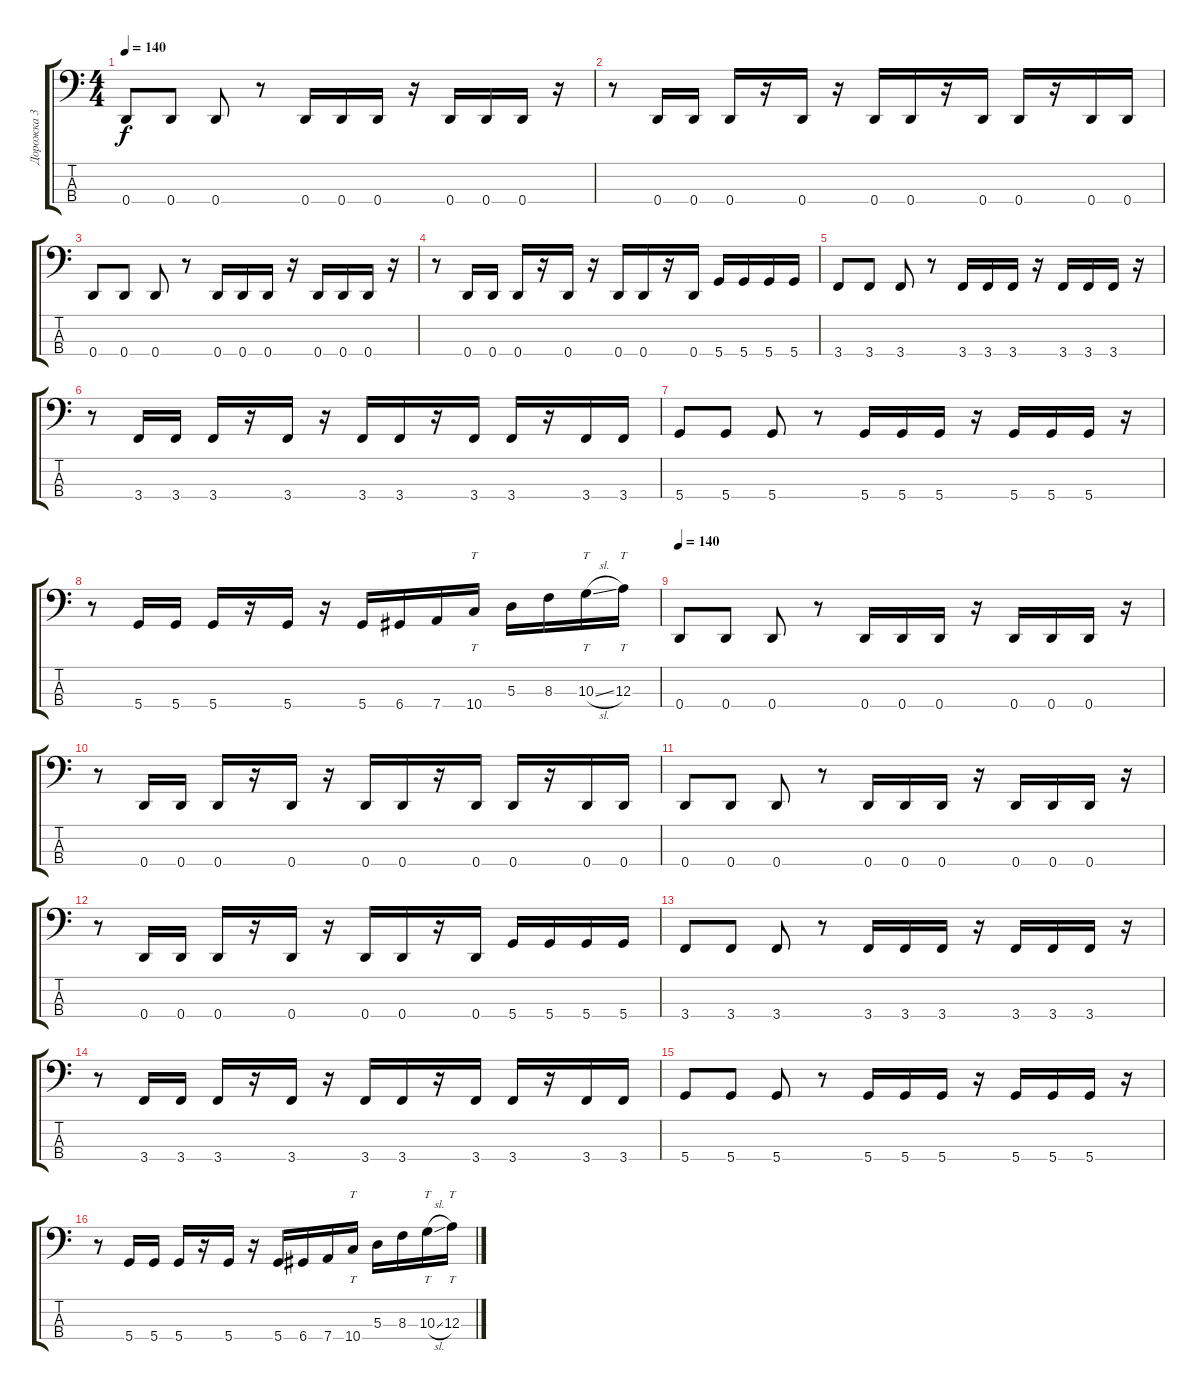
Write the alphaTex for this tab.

\track ("Дорожка 3" "Дорожка 3") {instrument electricbassfinger}
\staff {score tabs}
\tuning (G2 D2 A1 D1) {hide}
\ts (4 4)
\tempo 140
\clef f4
\ks c
0.4.8{dy f} 0.4.8 0.4.8 r.8 0.4.16 0.4.16 0.4.16 r.16 0.4.16 0.4.16 0.4.16 r.16 |
r.8 0.4.16 0.4.16 0.4.16 r.16 0.4.16 r.16 0.4.16 0.4.16 r.16 0.4.16 0.4.16 r.16 0.4.16 0.4.16 |
0.4.8 0.4.8 0.4.8 r.8 0.4.16 0.4.16 0.4.16 r.16 0.4.16 0.4.16 0.4.16 r.16 |
r.8 0.4.16 0.4.16 0.4.16 r.16 0.4.16 r.16 0.4.16 0.4.16 r.16 0.4.16 5.4.16 5.4.16 5.4.16 5.4.16 |
3.4.8 3.4.8 3.4.8 r.8 3.4.16 3.4.16 3.4.16 r.16 3.4.16 3.4.16 3.4.16 r.16 |
r.8 3.4.16 3.4.16 3.4.16 r.16 3.4.16 r.16 3.4.16 3.4.16 r.16 3.4.16 3.4.16 r.16 3.4.16 3.4.16 |
5.4.8 5.4.8 5.4.8 r.8 5.4.16 5.4.16 5.4.16 r.16 5.4.16 5.4.16 5.4.16 r.16 |
r.8 5.4.16 5.4.16 5.4.16 r.16 5.4.16 r.16 5.4.16 6.4.16 7.4.16 10.4.16{tt} 5.3.16 8.3.16 10.3{sl}.16{tt} 12.3.16{tt} |
\tempo 140
0.4.8 0.4.8 0.4.8 r.8 0.4.16 0.4.16 0.4.16 r.16 0.4.16 0.4.16 0.4.16 r.16 |
r.8 0.4.16 0.4.16 0.4.16 r.16 0.4.16 r.16 0.4.16 0.4.16 r.16 0.4.16 0.4.16 r.16 0.4.16 0.4.16 |
0.4.8 0.4.8 0.4.8 r.8 0.4.16 0.4.16 0.4.16 r.16 0.4.16 0.4.16 0.4.16 r.16 |
r.8 0.4.16 0.4.16 0.4.16 r.16 0.4.16 r.16 0.4.16 0.4.16 r.16 0.4.16 5.4.16 5.4.16 5.4.16 5.4.16 |
3.4.8 3.4.8 3.4.8 r.8 3.4.16 3.4.16 3.4.16 r.16 3.4.16 3.4.16 3.4.16 r.16 |
r.8 3.4.16 3.4.16 3.4.16 r.16 3.4.16 r.16 3.4.16 3.4.16 r.16 3.4.16 3.4.16 r.16 3.4.16 3.4.16 |
5.4.8 5.4.8 5.4.8 r.8 5.4.16 5.4.16 5.4.16 r.16 5.4.16 5.4.16 5.4.16 r.16 |
r.8 5.4.16 5.4.16 5.4.16 r.16 5.4.16 r.16 5.4.16 6.4.16 7.4.16 10.4.16{tt} 5.3.16 8.3.16 10.3{sl}.16{tt} 12.3.16{tt}
